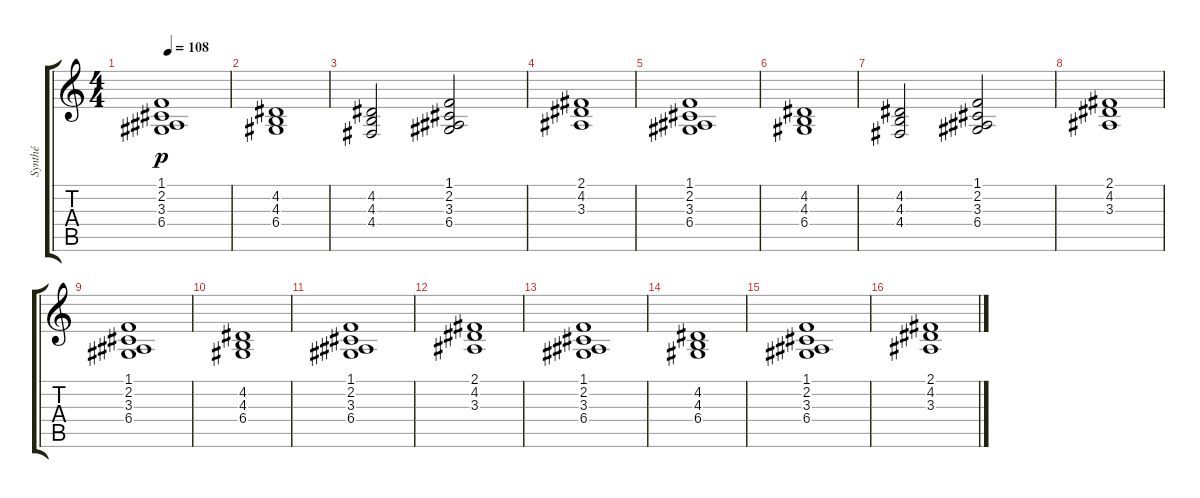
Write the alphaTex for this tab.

\track ("Synthé" "Synthé") {instrument synthstrings1}
\staff {score tabs}
\tuning (E4 B3 G3 D3 A2 E2) {hide}
\ts (4 4)
\tempo 108
\clef g2
\ks c
(1.1 2.2 3.3 6.4).1{dy p} |
(4.2 4.3 6.4).1 |
(4.2 4.3 4.4).2 (1.1 2.2 3.3 6.4).2 |
(2.1 4.2 3.3).1 |
(1.1 2.2 3.3 6.4).1 |
(4.2 4.3 6.4).1 |
(4.2 4.3 4.4).2 (1.1 2.2 3.3 6.4).2 |
(2.1 4.2 3.3).1 |
(1.1 2.2 3.3 6.4).1 |
(4.2 4.3 6.4).1 |
(1.1 2.2 3.3 6.4).1 |
(2.1 4.2 3.3).1 |
(1.1 2.2 3.3 6.4).1 |
(4.2 4.3 6.4).1 |
(1.1 2.2 3.3 6.4).1 |
(2.1 4.2 3.3).1
